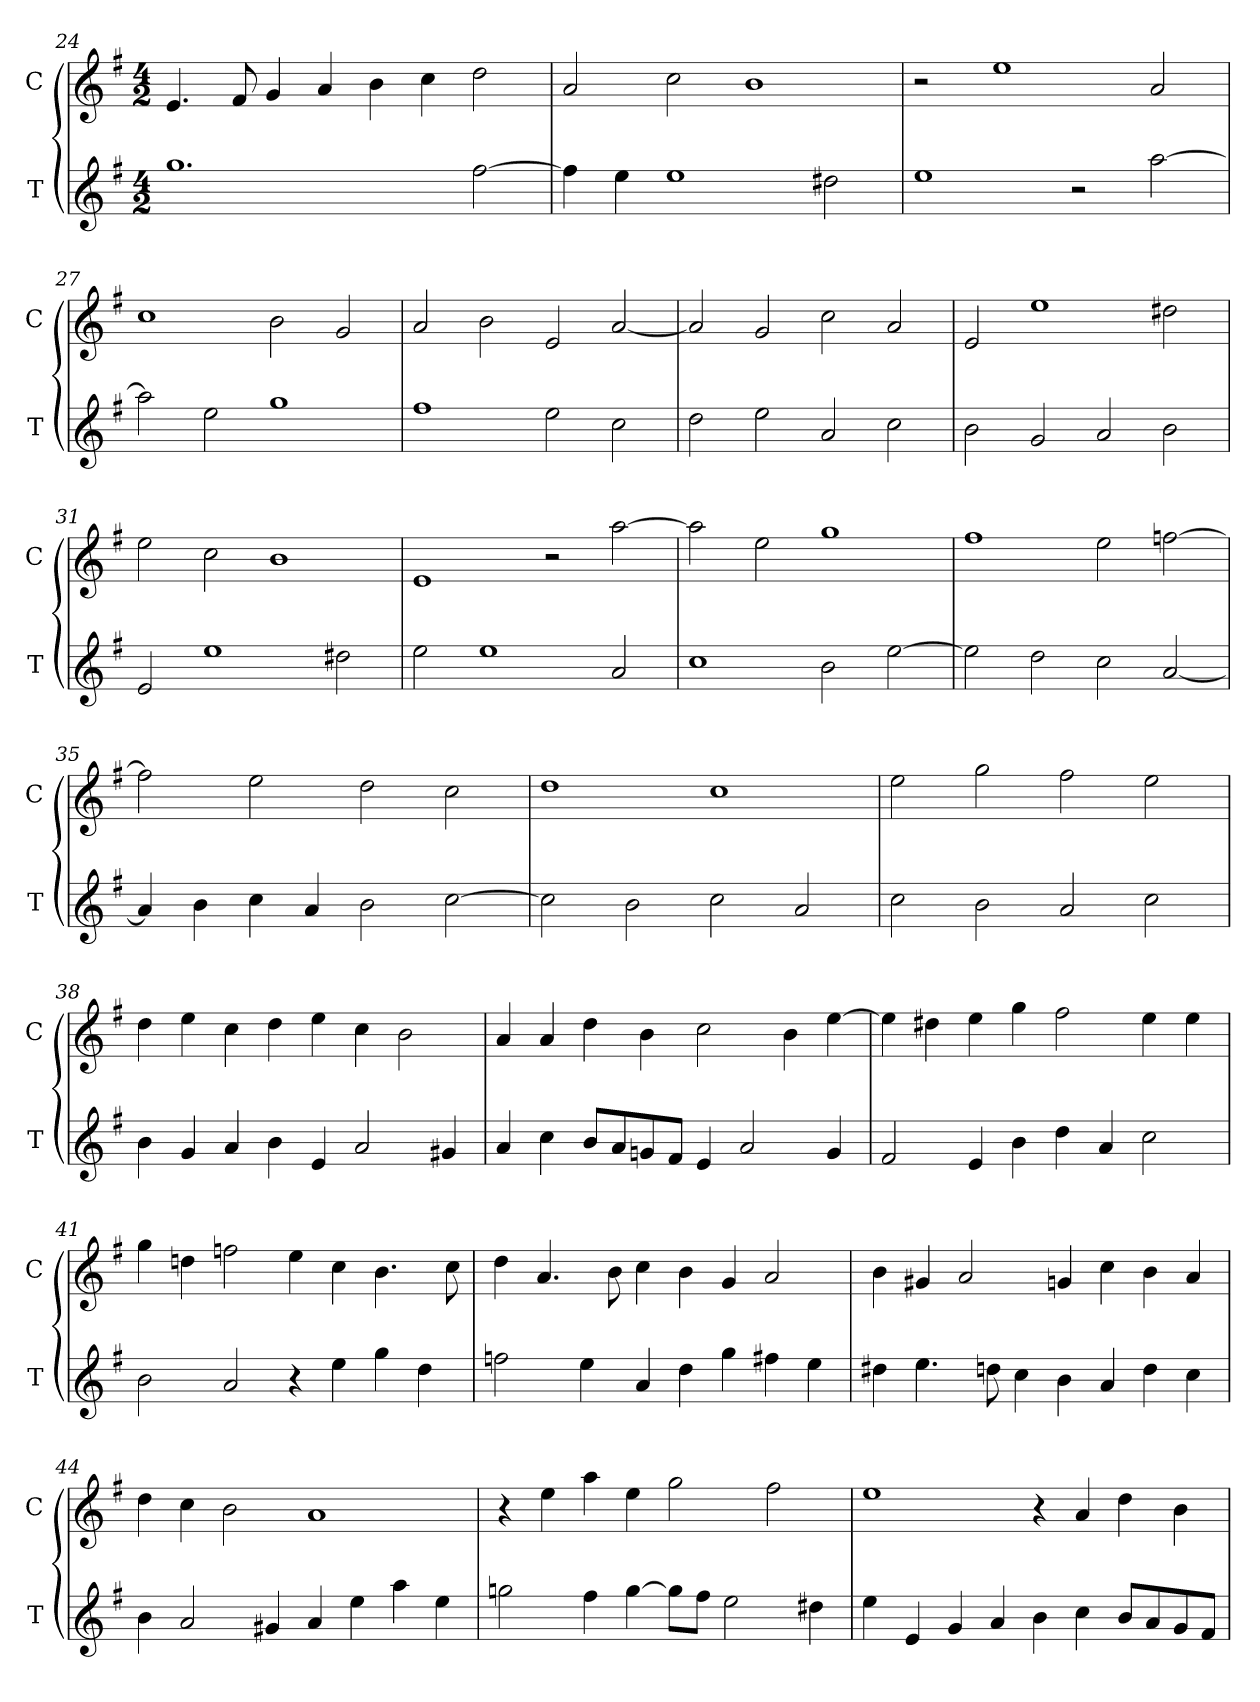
**kern	**kern
*part2	*part1
*staff2	*staff1
*I"T	*I"C
*I'T	*I'C
*clefG2	*clefG2
*ITrd1c2	*ITrd1c2
*k[b-]	*k[b-]
*F:	*F:
*M4/2	*M4/2
=24	=24
1.ffi	4.di/
.	8ei/
.	4fi/
.	4gi/
.	4ai\
.	4b-i\
[>2eei\	2cci\
!!LO:LB:g=z
=25	=25
4eei\]	2gi/
4ddi\	.
1ddi	2b-i\
.	1ai
2cc#Xi\	.
=26	=26
1ddi	2r
.	1ddi
2r	.
[>2ggi\	2gi/
=27	=27
2ggi\]	1b-i
2ddi\	.
1ffi	2ai\
.	2fi/
=28	=28
1eei	2gi/
.	2ai\
2ddi\	2di/
2b-i\	[<2gi/
!!LO:LB:g=z
=29	=29
2cci\	2gi/]
2ddi\	2fi/
2gi/	2b-i\
2b-i\	2gi/
=30	=30
2ai\	2di/
2fi/	1ddi
2gi/	.
2ai\	2cc#Xi\
=31	=31
2di/	2ddi\
1ddi	2b-i\
.	1ai
2cc#Xi\	.
=32	=32
2ddi\	1di
1ddi	.
.	2r
2gi/	[>2ggi\
!!LO:LB:g=z
=33	=33
1b-i	2ggi\]
.	2ddi\
2ai\	1ffi
[>2ddi\	.
=34	=34
2ddi\]	1eei
2cci\	.
2b-i\	2ddi\
[<2gi/	[>2ee-Xi\
=35	=35
4gi/]	2ee-i\]
4ai\	.
4b-i\	2ddi\
4gi/	.
2ai\	2cci\
[>2b-i\	2b-i\
!!LO:LB:g=z
=36	=36
2b-i\]	1cci
2ai\	.
2b-i\	1b-i
2gi/	.
=37	=37
2b-i\	2ddi\
2ai\	2ffi\
2gi/	2eei\
2b-i\	2ddi\
=38	=38
4ai\	4cci\
4fi/	4ddi\
4gi/	4b-i\
4ai\	4cci\
4di/	4ddi\
2gi/	4b-i\
.	2ai\
4f#Xi/	.
!!LO:PB:g=z
=39	=39
4gi/	4gi/
4b-i\	4gi/
8ai/L	4cci\
8gi/	.
8fni/	4ai\
8ei/J	.
4di/	2b-i\
2gi/	.
.	4ai\
4fi/	[>4ddi\
=40	=40
2ei/	4ddi\]
.	4cc#Xi\
4di/	4ddi\
4ai\	4ffi\
4cci\	2eei\
4gi/	.
2b-i\	4ddi\
.	4ddi\
=41	=41
2ai\	4ffi\
.	4ccni\
2gi/	2ee-Xi\
4r	4ddi\
4ddi\	4b-i\
4ffi\	4.ai\
4cci\	.
.	8b-i\
!!LO:LB:g=z
=42	=42
2ee-Xi\	4cci\
.	4.gi/
4ddi\	.
.	8ai\
4gi/	4b-i\
4cci\	4ai\
4ffi\	4fi/
4eeni\	2gi/
4ddi\	.
=43	=43
4cc#Xi\	4ai\
4.ddi\	4f#Xi/
.	2gi/
8ccni\	.
4b-i\	.
4ai\	4fni/
4gi/	4b-i\
4cci\	4ai\
4b-i\	4gi/
=44	=44
4ai\	4cci\
2gi/	4b-i\
.	2ai\
4f#Xi/	.
4gi/	1gi
4ddi\	.
4ggi\	.
4ddi\	.
!!LO:LB:g=z
=45	=45
2ffni\	4r
.	4ddi\
4eei\	4ggi\
[>4ffi\	4ddi\
8ffi\L]	2ffi\
8eei\J	.
2ddi\	.
.	2eei\
4cc#Xi\	.
=46	=46
4ddi\	1ddi
4di/	.
4fi/	.
4gi/	.
4ai\	4r
4b-i\	4gi/
8ai/L	4cci\
8gi/	.
8fi/	4ai\
8ei/J	.
=	=
*-	*-
